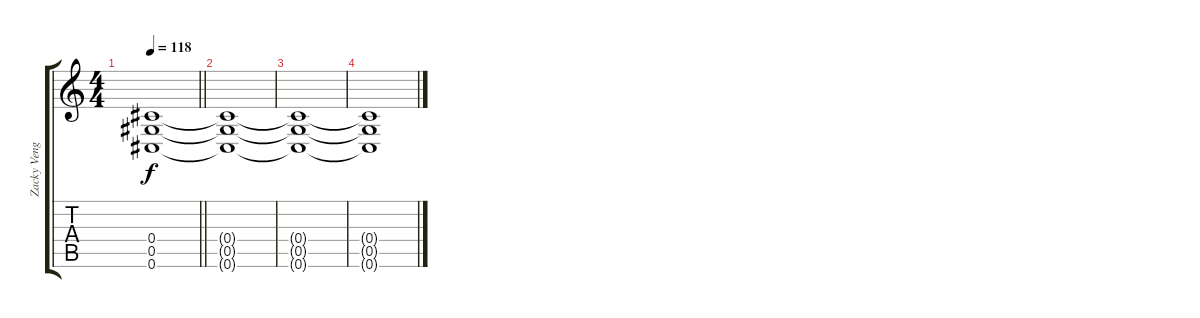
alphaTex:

\track ("Zacky Vengeance" "Zacky Veng") {instrument distortionguitar}
\staff {score tabs}
\tuning (Eb4 Bb3 Gb3 Db3 Ab2 Db2) {hide}
\ts (4 4)
\tempo 118
\clef g2
\barLineRight lightlight
\ks c
(0.4{t} 0.5{t} 0.6{t}).1{dy f} |
(0.4{t} 0.5{t} 0.6{t}).1 |
(0.4{t} 0.5{t} 0.6{t}).1 |
(0.4{t} 0.5{t} 0.6{t}).1
